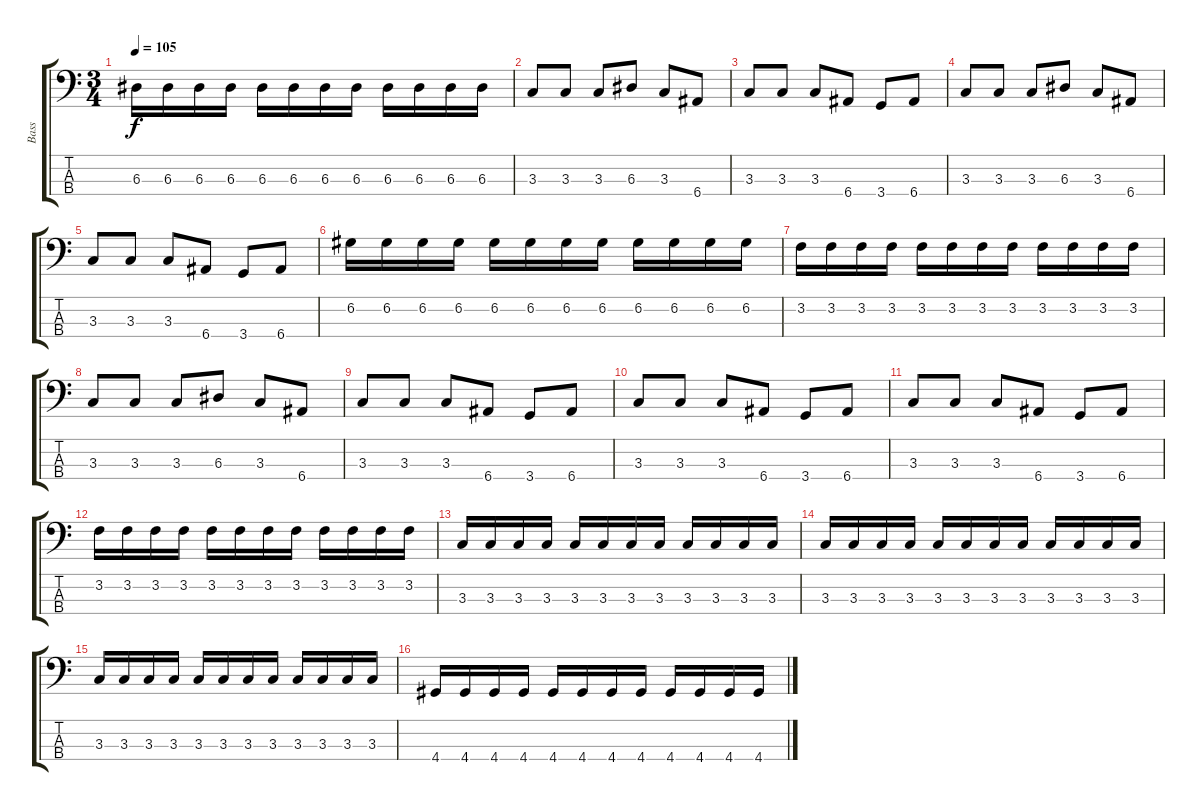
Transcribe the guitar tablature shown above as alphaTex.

\track ("Bass" "Bass") {instrument electricbassfinger}
\staff {score tabs}
\tuning (G2 D2 A1 E1) {hide}
\ts (3 4)
\tempo 105
\clef f4
\ks c
6.3.16{dy f} 6.3.16 6.3.16 6.3.16 6.3.16 6.3.16 6.3.16 6.3.16 6.3.16 6.3.16 6.3.16 6.3.16 |
3.3.8 3.3.8 3.3.8 6.3.8 3.3.8 6.4.8 |
3.3.8 3.3.8 3.3.8 6.4.8 3.4.8 6.4.8 |
3.3.8 3.3.8 3.3.8 6.3.8 3.3.8 6.4.8 |
3.3.8 3.3.8 3.3.8 6.4.8 3.4.8 6.4.8 |
6.2.16 6.2.16 6.2.16 6.2.16 6.2.16 6.2.16 6.2.16 6.2.16 6.2.16 6.2.16 6.2.16 6.2.16 |
3.2.16 3.2.16 3.2.16 3.2.16 3.2.16 3.2.16 3.2.16 3.2.16 3.2.16 3.2.16 3.2.16 3.2.16 |
3.3.8 3.3.8 3.3.8 6.3.8 3.3.8 6.4.8 |
3.3.8 3.3.8 3.3.8 6.4.8 3.4.8 6.4.8 |
3.3.8 3.3.8 3.3.8 6.4.8 3.4.8 6.4.8 |
3.3.8 3.3.8 3.3.8 6.4.8 3.4.8 6.4.8 |
3.2.16 3.2.16 3.2.16 3.2.16 3.2.16 3.2.16 3.2.16 3.2.16 3.2.16 3.2.16 3.2.16 3.2.16 |
3.3.16 3.3.16 3.3.16 3.3.16 3.3.16 3.3.16 3.3.16 3.3.16 3.3.16 3.3.16 3.3.16 3.3.16 |
3.3.16 3.3.16 3.3.16 3.3.16 3.3.16 3.3.16 3.3.16 3.3.16 3.3.16 3.3.16 3.3.16 3.3.16 |
3.3.16 3.3.16 3.3.16 3.3.16 3.3.16 3.3.16 3.3.16 3.3.16 3.3.16 3.3.16 3.3.16 3.3.16 |
4.4.16 4.4.16 4.4.16 4.4.16 4.4.16 4.4.16 4.4.16 4.4.16 4.4.16 4.4.16 4.4.16 4.4.16
